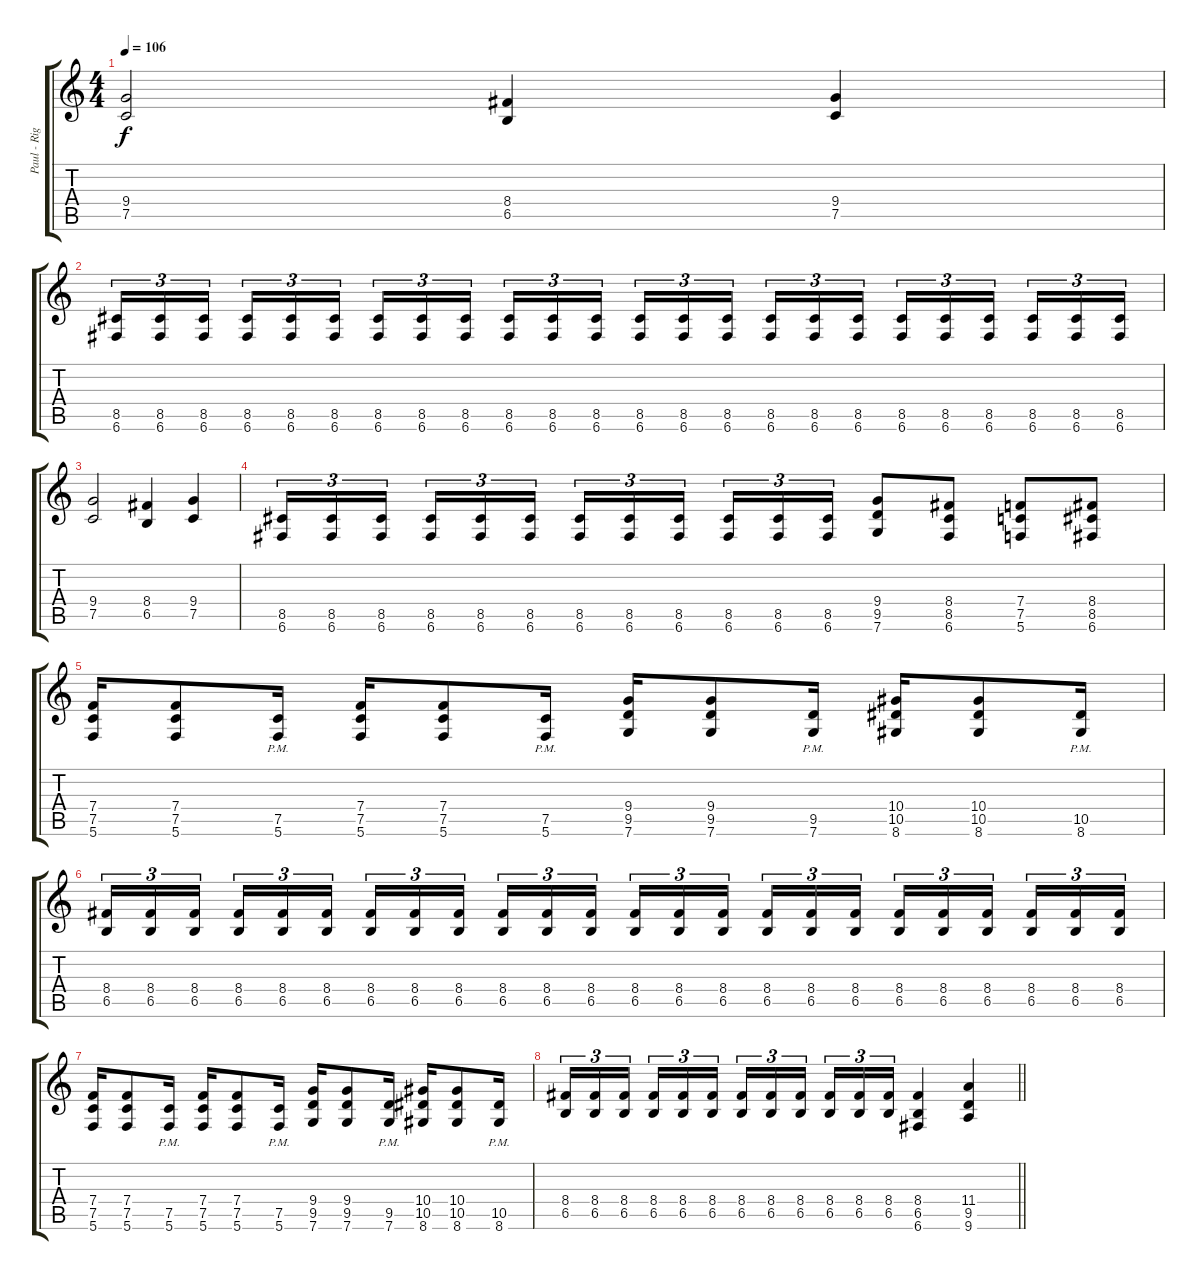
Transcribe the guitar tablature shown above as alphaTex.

\track ("Paul - Right" "Paul - Rig") {instrument distortionguitar}
\staff {score tabs}
\tuning (C4 G3 Eb3 Bb2 F2 C2) {hide}
\ts (4 4)
\tempo 106
\clef g2
\ks c
(9.4 7.5).2{dy f} (8.4 6.5).4 (9.4 7.5).4 |
(8.5 6.6).16{tu (3 2)} (8.5 6.6).16{tu (3 2)} (8.5 6.6).16{tu (3 2) beam splitsecondary} (8.5 6.6).16{tu (3 2)} (8.5 6.6).16{tu (3 2)} (8.5 6.6).16{tu (3 2)} (8.5 6.6).16{tu (3 2)} (8.5 6.6).16{tu (3 2)} (8.5 6.6).16{tu (3 2) beam splitsecondary} (8.5 6.6).16{tu (3 2)} (8.5 6.6).16{tu (3 2)} (8.5 6.6).16{tu (3 2)} (8.5 6.6).16{tu (3 2)} (8.5 6.6).16{tu (3 2)} (8.5 6.6).16{tu (3 2) beam splitsecondary} (8.5 6.6).16{tu (3 2)} (8.5 6.6).16{tu (3 2)} (8.5 6.6).16{tu (3 2)} (8.5 6.6).16{tu (3 2)} (8.5 6.6).16{tu (3 2)} (8.5 6.6).16{tu (3 2) beam splitsecondary} (8.5 6.6).16{tu (3 2)} (8.5 6.6).16{tu (3 2)} (8.5 6.6).16{tu (3 2)} |
(9.4 7.5).2 (8.4 6.5).4 (9.4 7.5).4 |
(8.5 6.6).16{tu (3 2)} (8.5 6.6).16{tu (3 2)} (8.5 6.6).16{tu (3 2) beam splitsecondary} (8.5 6.6).16{tu (3 2)} (8.5 6.6).16{tu (3 2)} (8.5 6.6).16{tu (3 2)} (8.5 6.6).16{tu (3 2)} (8.5 6.6).16{tu (3 2)} (8.5 6.6).16{tu (3 2) beam splitsecondary} (8.5 6.6).16{tu (3 2)} (8.5 6.6).16{tu (3 2)} (8.5 6.6).16{tu (3 2)} (9.4 9.5 7.6).8 (8.4 8.5 6.6).8 (7.4 7.5 5.6).8 (8.4 8.5 6.6).8 |
(7.4 7.5 5.6).16 (7.4 7.5 5.6).8 (7.5{pm} 5.6{pm}).16 (7.4 7.5 5.6).16 (7.4 7.5 5.6).8 (7.5{pm} 5.6{pm}).16 (9.4 9.5 7.6).16 (9.4 9.5 7.6).8 (9.5{pm} 7.6{pm}).16 (10.4 10.5 8.6).16 (10.4 10.5 8.6).8 (10.5{pm} 8.6{pm}).16 |
(8.4 6.5).16{tu (3 2)} (8.4 6.5).16{tu (3 2)} (8.4 6.5).16{tu (3 2) beam splitsecondary} (8.4 6.5).16{tu (3 2)} (8.4 6.5).16{tu (3 2)} (8.4 6.5).16{tu (3 2)} (8.4 6.5).16{tu (3 2)} (8.4 6.5).16{tu (3 2)} (8.4 6.5).16{tu (3 2) beam splitsecondary} (8.4 6.5).16{tu (3 2)} (8.4 6.5).16{tu (3 2)} (8.4 6.5).16{tu (3 2)} (8.4 6.5).16{tu (3 2)} (8.4 6.5).16{tu (3 2)} (8.4 6.5).16{tu (3 2) beam splitsecondary} (8.4 6.5).16{tu (3 2)} (8.4 6.5).16{tu (3 2)} (8.4 6.5).16{tu (3 2)} (8.4 6.5).16{tu (3 2)} (8.4 6.5).16{tu (3 2)} (8.4 6.5).16{tu (3 2) beam splitsecondary} (8.4 6.5).16{tu (3 2)} (8.4 6.5).16{tu (3 2)} (8.4 6.5).16{tu (3 2)} |
(7.4 7.5 5.6).16 (7.4 7.5 5.6).8 (7.5{pm} 5.6{pm}).16 (7.4 7.5 5.6).16 (7.4 7.5 5.6).8 (7.5{pm} 5.6{pm}).16 (9.4 9.5 7.6).16 (9.4 9.5 7.6).8 (9.5{pm} 7.6{pm}).16 (10.4 10.5 8.6).16 (10.4 10.5 8.6).8 (10.5{pm} 8.6{pm}).16 |
\barLineRight lightlight
(8.4 6.5).16{tu (3 2)} (8.4 6.5).16{tu (3 2)} (8.4 6.5).16{tu (3 2) beam splitsecondary} (8.4 6.5).16{tu (3 2)} (8.4 6.5).16{tu (3 2)} (8.4 6.5).16{tu (3 2)} (8.4 6.5).16{tu (3 2)} (8.4 6.5).16{tu (3 2)} (8.4 6.5).16{tu (3 2) beam splitsecondary} (8.4 6.5).16{tu (3 2)} (8.4 6.5).16{tu (3 2)} (8.4 6.5).16{tu (3 2)} (8.4 6.5 6.6).4 (11.4 9.5 9.6).4
